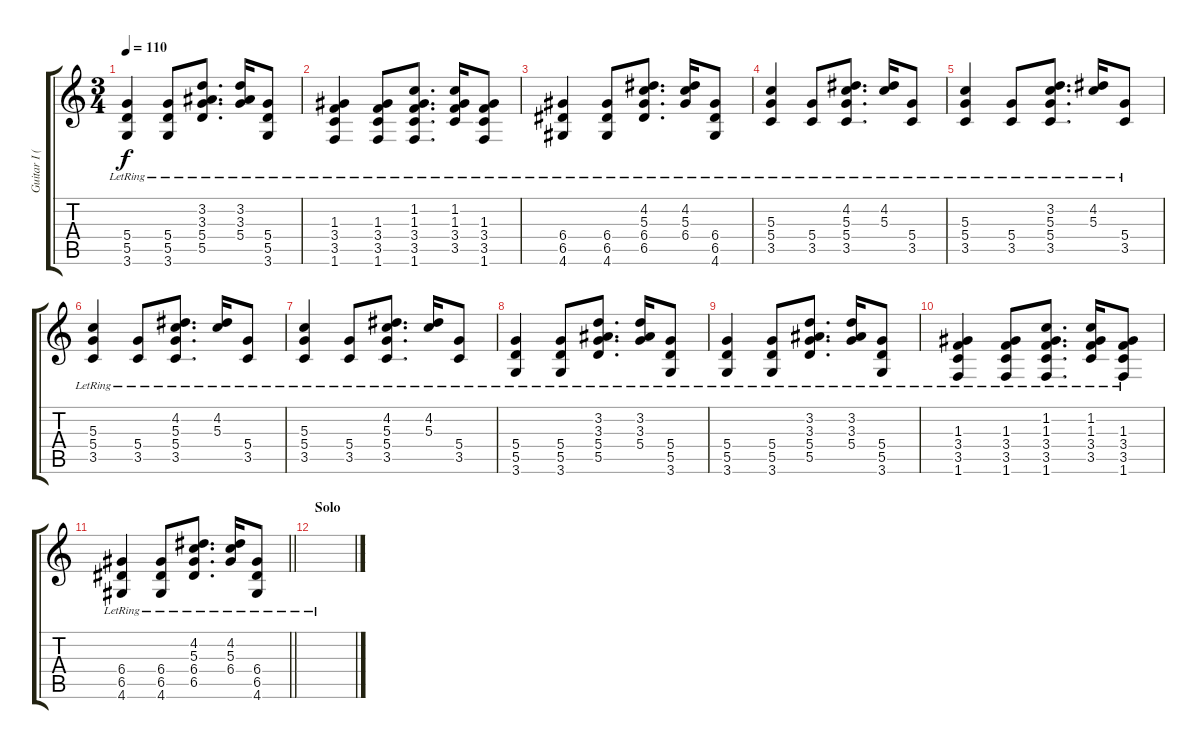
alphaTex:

\track ("Guitar I (\"ACOUSTIC\")" "Guitar I (") {instrument electricguitarclean}
\staff {score tabs}
\tuning (E4 B3 G3 D3 A2 E2) {hide}
\ts (3 4)
\tempo 110
\clef g2
\ks c
(5.4{lr} 5.5{lr} 3.6{lr}).4{dy f} (5.4{lr} 5.5{lr} 3.6{lr}).8 (3.2{lr} 3.3{lr} 5.4{lr} 5.5{lr}).8{d} (3.2{lr} 3.3{lr} 5.4{lr}).16 (5.4{lr} 5.5{lr} 3.6{lr}).8 |
(1.3{lr} 3.4{lr} 3.5{lr} 1.6{lr}).4 (1.3{lr} 3.4{lr} 3.5{lr} 1.6{lr}).8 (1.2{lr} 1.3{lr} 3.4{lr} 3.5{lr} 1.6{lr}).8{d} (1.2{lr} 1.3{lr} 3.4{lr} 3.5{lr}).16 (1.3{lr} 3.4{lr} 3.5{lr} 1.6{lr}).8 |
(6.4{lr} 6.5{lr} 4.6{lr}).4 (6.4{lr} 6.5{lr} 4.6{lr}).8 (4.2{lr} 5.3{lr} 6.4{lr} 6.5{lr}).8{d} (4.2{lr} 5.3{lr} 6.4{lr}).16 (6.4{lr} 6.5{lr} 4.6{lr}).8 |
(5.3{lr} 5.4{lr} 3.5{lr}).4 (5.4{lr} 3.5{lr}).8 (4.2{lr} 5.3{lr} 5.4{lr} 3.5{lr}).8{d} (4.2{lr} 5.3{lr}).16 (5.4{lr} 3.5{lr}).8 |
(5.3{lr} 5.4{lr} 3.5{lr}).4 (5.4{lr} 3.5{lr}).8 (3.2{lr} 5.3{lr} 5.4{lr} 3.5{lr}).8{d} (4.2{lr} 5.3{lr}).16 (5.4{lr} 3.5{lr}).8 |
(5.3{lr} 5.4{lr} 3.5{lr}).4 (5.4{lr} 3.5{lr}).8 (4.2{lr} 5.3{lr} 5.4{lr} 3.5{lr}).8{d} (4.2{lr} 5.3{lr}).16 (5.4{lr} 3.5{lr}).8 |
(5.3{lr} 5.4{lr} 3.5{lr}).4 (5.4{lr} 3.5{lr}).8 (4.2{lr} 5.3{lr} 5.4{lr} 3.5{lr}).8{d} (4.2{lr} 5.3{lr}).16 (5.4{lr} 3.5{lr}).8 |
(5.4{lr} 5.5{lr} 3.6{lr}).4 (5.4{lr} 5.5{lr} 3.6{lr}).8 (3.2{lr} 3.3{lr} 5.4{lr} 5.5{lr}).8{d} (3.2{lr} 3.3{lr} 5.4{lr}).16 (5.4{lr} 5.5{lr} 3.6{lr}).8 |
(5.4{lr} 5.5{lr} 3.6{lr}).4 (5.4{lr} 5.5{lr} 3.6{lr}).8 (3.2{lr} 3.3{lr} 5.4{lr} 5.5{lr}).8{d} (3.2{lr} 3.3{lr} 5.4{lr}).16 (5.4{lr} 5.5{lr} 3.6{lr}).8 |
(1.3{lr} 3.4{lr} 3.5{lr} 1.6{lr}).4 (1.3{lr} 3.4{lr} 3.5{lr} 1.6{lr}).8 (1.2{lr} 1.3{lr} 3.4{lr} 3.5{lr} 1.6{lr}).8{d} (1.2{lr} 1.3{lr} 3.4{lr} 3.5{lr}).16 (1.3{lr} 3.4{lr} 3.5{lr} 1.6{lr}).8 |
\barLineRight lightlight
(6.4{lr} 6.5{lr} 4.6{lr}).4 (6.4{lr} 6.5{lr} 4.6{lr}).8 (4.2{lr} 5.3{lr} 6.4{lr} 6.5{lr}).8{d} (4.2{lr} 5.3{lr} 6.4{lr}).16 (6.4{lr} 6.5{lr} 4.6{lr}).8 |
\section ("" "Solo")
